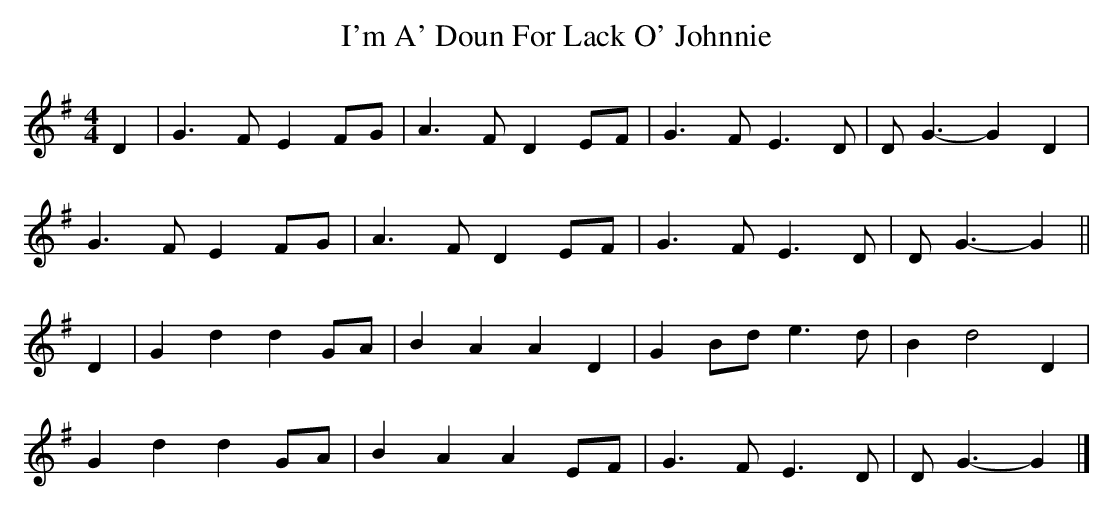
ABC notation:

X:1
T:I'm A' Doun For Lack O' Johnnie
M:4/4
L:1/8
K:G
D2|G3 F E2 FG|A3 F D2 EF|G3 F E3 D|D G3- G2 D2|
G3 F E2 FG|A3 F D2 EF|G3 F E3 D|D G3- G2||
D2|G2 d2 d2 GA|B2 A2 A2 D2|G2 Bd e3 d|B2 d4 D2|
G2 d2 d2 GA|B2 A2 A2 EF|G3 F E3 D|D G3- G2|]
